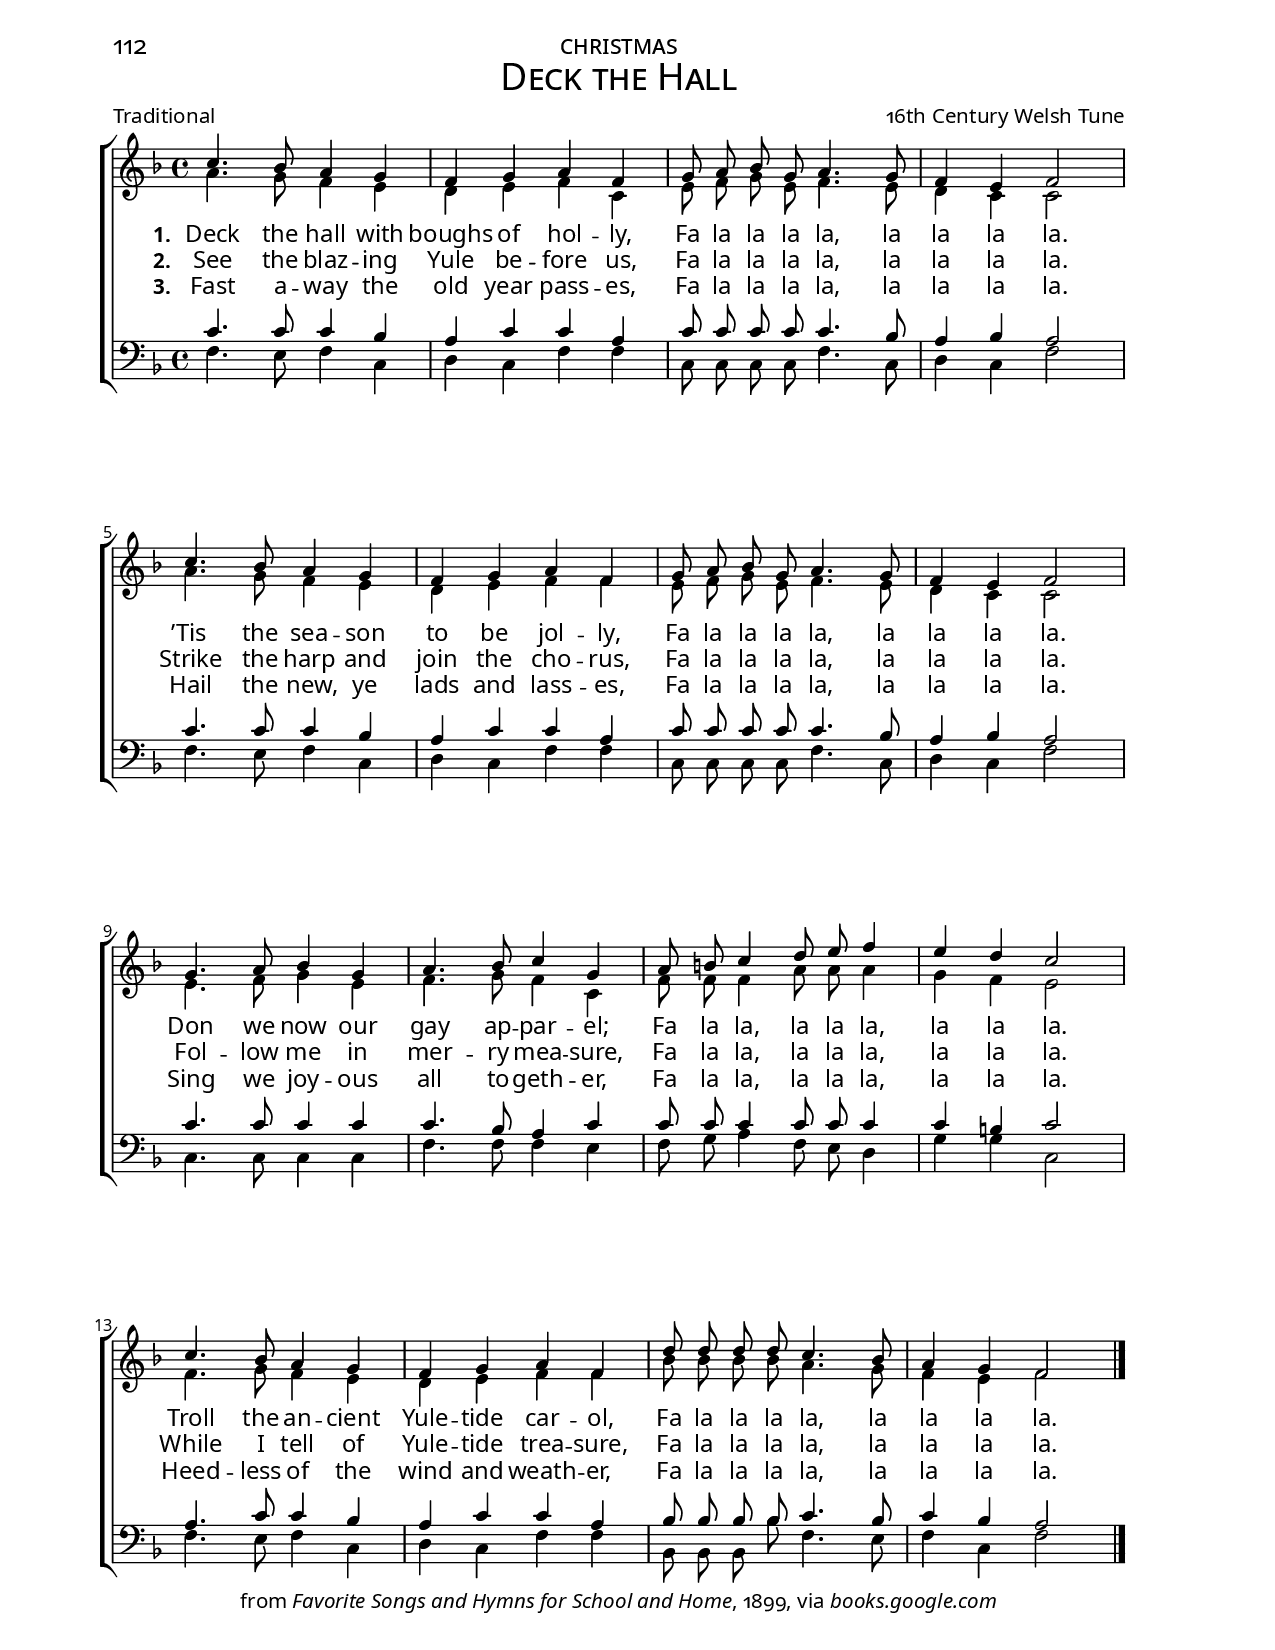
\version "2.14.2"
\include "util.ly"
\header {
  title = \markup{\override #'(font-name . "Garamond Premr Pro Smbd Subh"){ \abs-fontsize #18 \smallCapsOldStyle"Deck the Hall"}}
  poet = \markup\oldStyleNum"Traditional"
  composer = \markup\oldStyleNum"16th Century Welsh Tune"
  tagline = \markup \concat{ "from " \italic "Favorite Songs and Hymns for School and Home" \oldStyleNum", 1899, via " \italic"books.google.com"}
}
\paper {
  paper-height = 11\in
  paper-width = 8.5\in
  indent = 0\in
  %system-system-spacing = #'((basic-distance . 10) (padding . 0))
  %system-system-spacing =
  %  #'((basic-distance . 0)
  %     (minimum-distance . 0)
  %     (padding . -0.35)
  %     (stretchability . 100))
  ragged-last-bottom = ##f
  ragged-bottom = ##f
  two-sided = ##t
  inner-margin = 1\in
  outer-margin = 0.75\in
  top-margin = 0.26\in
  bottom-margin = 0.25\in
  first-page-number = #112
  print-first-page-number = ##t
  headerLine = \markup{ \smallCapsOldStyle"christmas"}
  oddHeaderMarkup = \markup\fill-line{
     \abs-fontsize #12.5
     \combine 
        \fill-line{"" \on-the-fly #print-page-number-check-first
        \oldStylePageNum""
        }
        \fill-line{\headerLine}
  }
  evenHeaderMarkup = \markup {
     \abs-fontsize #12.5
     \combine
        \on-the-fly #print-page-number-check-first
        \oldStylePageNum""
        \fill-line{\headerLine}
  }
}
#(set-global-staff-size 18) \paper{ #(define fonts (make-pango-font-tree "Garamond Premr Pro" "Garamond Premr Pro" "Garamond Premr Pro" (/ 18 20))) }
global = {
  \key f \major
  \time 4/4
  \autoBeamOff
  \override DynamicLineSpanner #'staff-padding = #0.0
  \override DynamicLineSpanner #'Y-extent = #'(-1 . 1)
}

sopMusic = \relative c'' {
  c4. bes8 a4 g |
  f g a f |
  g8\noBeam a\noBeam bes\noBeam g\noBeam a4. g8 |
  f4 e f2 | \break
  
  c'4. bes8 a4 g |
  f g a f |
  g8\noBeam a\noBeam bes\noBeam g\noBeam a4. g8 |
  f4 e f2 | \break
  
  g4. a8 bes4 g |
  a4. bes8 c4 g |
  a8 b c4 d8 e f4 |
  e d c2 | \break
  
  c4. bes8 a4 g |
  f g a f |
  d'8\noBeam d\noBeam d\noBeam d\noBeam c4. bes8 |
  a4 g f2 \bar "|."
}
sopWords = \lyricmode {
  
}

altoMusic = \relative c' {
  a'4. g8 f4 e |
  d e f c |
  e8\noBeam f\noBeam g\noBeam e\noBeam f4. e8 |
  d4 c c2 |
  
  a'4. g8 f4 e |
  d e f f |
  e8\noBeam f\noBeam g\noBeam e\noBeam f4. e8 |
  d4 c c2 |
  
  e4. f8 g4 e |
  f4. g8 f4 c |
  f8 f f4 a8 a a4 |
  g f e2 |
  
  f4. g8 f4 e |
  d e f f |
  bes8 bes bes bes a4. g8 |
  f4 e f2 \bar "|."
}
altoWords = \lyricmode {
  \dropLyricsV
  \set stanza = #"1. "
  Deck the hall with boughs of hol -- ly, Fa la la la la, la la la la.
  ’Tis the sea -- son to be jol -- ly, Fa la la la la, la la la la.
  Don we now our gay ap -- par -- el; Fa la la, la la la, la la la.
  Troll the an -- cient Yule -- tide car -- ol, Fa la la la la, la la la la.
}
altoWordsII = \lyricmode {
  \dropLyricsV
  \set stanza = #"2. "
  See the blaz -- ing Yule be -- fore us, Fa la la la la, la la la la.
  Strike the harp and join the cho -- rus, Fa la la la la, la la la la.
  Fol -- low me in mer -- ry mea -- sure, Fa la la, la la la, la la la.
  While I tell of Yule -- tide trea -- sure, Fa la la la la, la la la la.
}
altoWordsIII = \lyricmode {
  \dropLyricsV
  \set stanza = #"3. "
  Fast a -- way the old year pass -- es, Fa la la la la, la la la la.
  Hail the new, ye lads and lass -- es, Fa la la la la, la la la la.
  Sing we joy -- ous all to -- geth -- er, Fa la la, la la la, la la la.
  Heed -- less of the wind and weath -- er, Fa la la la la, la la la la.
  
}
altoWordsIV = \lyricmode {
}

tenorMusic = \relative c' {
  c4. c8 c4 bes |
  a c c a |
  c8\noBeam c\noBeam c\noBeam c\noBeam c4. bes8 |
  a4 bes a2 |
  
  c4. c8 c4 bes |
  a c c a |
  c8\noBeam c\noBeam c\noBeam c\noBeam c4. bes8 |
  a4 bes a2 |
  
  c4. c8 c4 c |
  c4. bes8 a4 c |
  c8 c c4 c8 c c4 |
  c b c2 |
  
  a4. c8 c4 bes |
  a c c a |
  bes8\noBeam bes\noBeam bes\noBeam bes\noBeam c4. bes8 |
  c4 bes a2 \bar "|."
}
tenorWords = \lyricmode {

}

bassMusic = \relative c {
  f4. e8 f4 c |
  d c f f |
  c8\noBeam c\noBeam c\noBeam c\noBeam f4. c8 |
  d4 c f2 |
  
  f4. e8 f4 c |
  d c f f |
  c8\noBeam c\noBeam c\noBeam c\noBeam f4. c8 |
  d4 c f2 |
  
  c4. c8 c4 c |
  f4. f8 f4 e |
  f8 g a4 f8 e d4 |
  g g c,2 |
  
  f4. e8 f4 c |
  d c f f |
  bes,8\noBeam bes\noBeam bes\noBeam bes'\noBeam f4. e8 |
  f4 c f2 \bar "|."
}
bassWords = \lyricmode {

}

\score {
  <<
   \new ChoirStaff <<
%    \new Lyrics = sopranos \with { \override VerticalAxisGroup #'nonstaff-relatedstaff-spacing = #'((basic-distance . 1)) }
    \new Staff = women <<
      \new Voice = "sopranos" { \voiceOne << \global \sopMusic >> }
      \new Voice = "altos" { \voiceTwo << \global \altoMusic >> }
    >>
    \new Lyrics \with { alignAboveContext = #"women" \override VerticalAxisGroup #'nonstaff-relatedstaff-spacing = #'((basic-distance . 1))} \lyricsto "sopranos" \sopWords
    \new Lyrics = "altosIV"  \with { alignBelowContext = #"women" } \lyricsto "sopranos" \altoWordsIV
    \new Lyrics = "altosIII"  \with { alignBelowContext = #"women" } \lyricsto "sopranos" \altoWordsIII
    \new Lyrics = "altosII"  \with { alignBelowContext = #"women" } \lyricsto "sopranos" \altoWordsII
    \new Lyrics = "altos"  \with { alignBelowContext = #"women" \override VerticalAxisGroup #'nonstaff-relatedstaff-spacing = #'((basic-distance . 1)) } \lyricsto "sopranos" \altoWords
   \new Staff = men <<
      \clef bass
      \new Voice = "tenors" { \voiceOne << \global \tenorMusic >> }
      \new Voice = "basses" { \voiceTwo << \global \bassMusic >> }
    >>
    \new Lyrics \with { alignAboveContext = #"men" \override VerticalAxisGroup #'nonstaff-relatedstaff-spacing = #'((basic-distance . 1)) } \lyricsto "tenors" \tenorWords
    \new Lyrics \with { alignBelowContext = #"men" \override VerticalAxisGroup #'nonstaff-relatedstaff-spacing = #'((basic-distance . 1)) } \lyricsto "basses" \bassWords
  >>
%    \new PianoStaff << \new Staff { \new Voice { \pianoRH } } \new Staff { \clef "bass" \pianoLH } >>
  >>
  \layout {
  \context {
    \Lyrics
    \override LyricText #'font-size = #1.3
  }
    \context {
      \Score
      %\override SpacingSpanner #'base-shortest-duration = #(ly:make-moment 1 8)
      %\override SpacingSpanner #'common-shortest-duration = #(ly:make-moment 1 4)
    }
    \context {
      % Remove all empty staves
      % \Staff \RemoveEmptyStaves \override VerticalAxisGroup #'remove-first = ##t
    }
    \context {
      \Lyrics
      \override LyricText #'X-offset = #center-on-word
    }
  }
}

